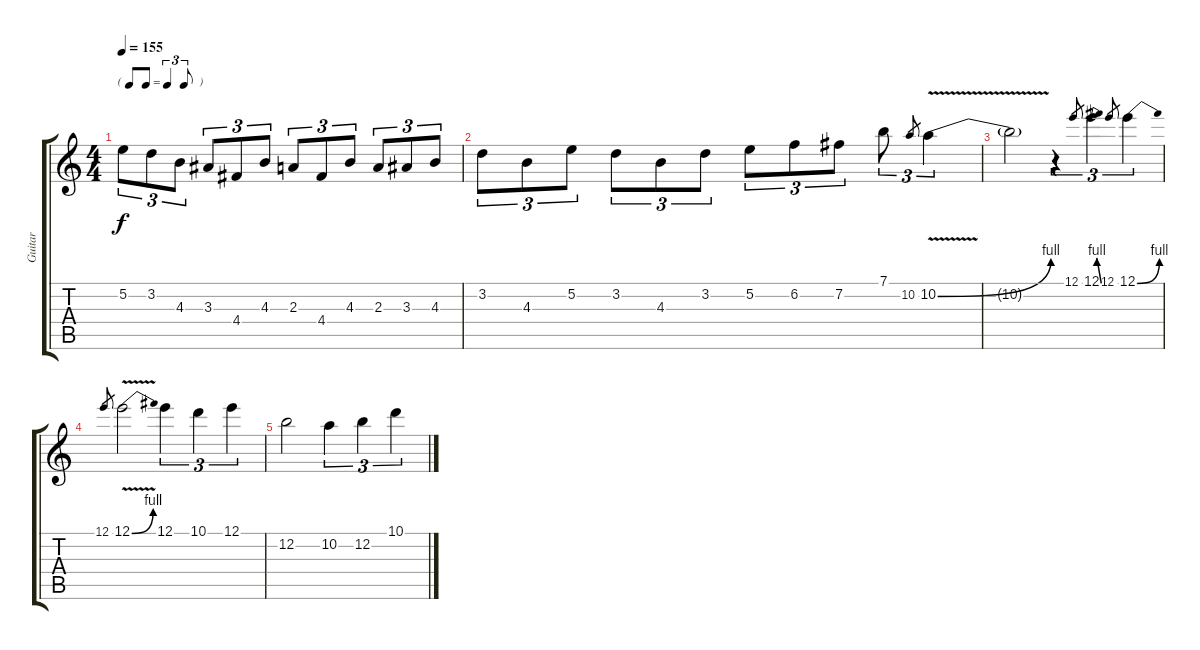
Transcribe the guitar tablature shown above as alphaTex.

\track ("Guitar" "Guitar") {instrument distortionguitar}
\staff {score tabs}
\tuning (E4 B3 G3 D3 A2 E2) {hide}
\ts (4 4)
\tf triplet8th
\tempo 155
\clef g2
\ks c
5.2.8{tu (3 2) dy f} 3.2.8{tu (3 2)} 4.3.8{tu (3 2)} 3.3.8{tu (3 2)} 4.4.8{tu (3 2)} 4.3.8{tu (3 2)} 2.3.8{tu (3 2)} 4.4.8{tu (3 2)} 4.3.8{tu (3 2)} 2.3.8{tu (3 2)} 3.3.8{tu (3 2)} 4.3.8{tu (3 2)} |
3.2.8{tu (3 2) volume 4} 4.3.8{tu (3 2)} 5.2.8{tu (3 2)} 3.2.8{tu (3 2)} 4.3.8{tu (3 2)} 3.2.8{tu (3 2)} 5.2.8{tu (3 2)} 6.2.8{tu (3 2)} 7.2.8{tu (3 2)} 7.1.8{tu (3 2)} 10.2.8{gr} 10.2{be (bend 0 0 60 4) v}.4{tu (3 2)} |
10.2{t}.2 r.4{tu (3 2)} 12.1.8{gr} 12.1{be (bend 0 0 60 4)}.4{tu (3 2)} 12.1.8{gr} 12.1{be (bend 0 0 60 4)}.4{tu (3 2)} |
12.1.8{gr} 12.1{be (bend 0 0 60 4) v}.2 12.1.4{tu (3 2)} 10.1.4{tu (3 2)} 12.1.4{tu (3 2)} |
12.2.2 10.2.4{tu (3 2)} 12.2.4{tu (3 2)} 10.1.4{tu (3 2)}
